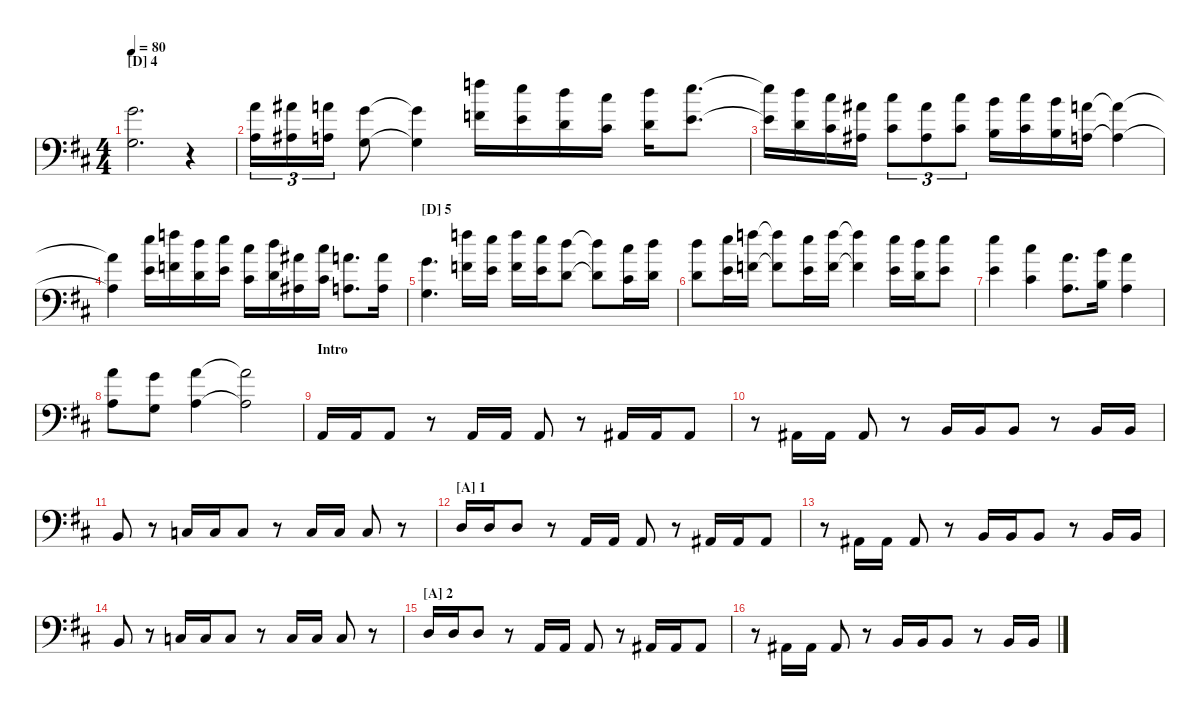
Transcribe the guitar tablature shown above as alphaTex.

\hideDynamics
\bracketExtendMode nobrackets
\singleTrackTrackNamePolicy hidden
\multiTrackTrackNamePolicy hidden
\otherSystemsTrackNameOrientation horizontal
\track ("Strings 1" "S-Gt") {instrument stringensemble1}
\staff {score}
\tuning (E4 B3 G3 D3 A2 E2)
\ts (4 4)
\section ("D" "4")
\tempo 80
\clef f4
\ks d
(3.1{acc forcenatural} 0.3{acc forcenatural}).2{d dy f beam Down} r.4{beam Down} |
(5.1{acc forcenatural} 2.3{acc forcenatural}).16{tu (3 2) beam Down} (6.1{acc #} 3.3{acc #}).16{tu (3 2) beam Down} (5.1{acc forcenatural} 2.3{acc forcenatural}).16{tu (3 2) beam Down} (3.1{acc forcenatural} 0.3{acc forcenatural}).8{beam Down} (3.1{t acc forcenatural} 0.3{t acc forcenatural}).4{beam Down} (13.1{acc forcenatural} 6.2{acc forcenatural}).16{beam Down} (12.1{acc forcenatural} 5.2{acc forcenatural}).16{beam Down} (10.1{acc forcenatural} 3.2{acc forcenatural}).16{beam Down} (9.1{acc #} 2.2{acc #}).16{beam Down} (10.1{acc forcenatural} 3.2{acc forcenatural}).16{beam Down} (12.1{acc forcenatural} 5.2{acc forcenatural}).8{d beam Down} |
(12.1{t acc forcenatural} 5.2{t acc forcenatural}).16{beam Down} (10.1{acc forcenatural} 3.2{acc forcenatural}).16{beam Down} (9.1{acc #} 2.2{acc #}).16{beam Down} (6.1{acc #} 3.3{acc #}).16{beam Down} (9.1{acc #} 2.2{acc #}).8{tu (3 2) beam Down} (6.1{acc #} 3.3{acc #}).8{tu (3 2) beam Down} (9.1{acc #} 2.2{acc #}).8{tu (3 2) beam Down} (7.1{acc forcenatural} 0.2{acc forcenatural}).16{beam Down} (9.1{acc #} 2.2{acc #}).16{beam Down} (7.1{acc forcenatural} 0.2{acc forcenatural}).16{beam Down} (5.1{acc forcenatural} 2.3{acc forcenatural}).16{beam Down} (5.1{t acc forcenatural} 2.3{t acc forcenatural}).4{beam Down} |
(5.1{t acc forcenatural} 2.3{t acc forcenatural}).4{beam Down} (12.1{acc forcenatural} 5.2{acc forcenatural}).16{beam Down} (13.1{acc forcenatural} 6.2{acc forcenatural}).16{beam Down} (10.1{acc forcenatural} 3.2{acc forcenatural}).16{beam Down} (12.1{acc forcenatural} 5.2{acc forcenatural}).16{beam Down} (9.1{acc #} 2.2{acc #}).16{beam Down} (10.1{acc forcenatural} 3.2{acc forcenatural}).16{beam Down} (6.1{acc #} 3.3{acc #}).16{beam Down} (9.1{acc #} 2.2{acc #}).16{beam Down} (5.1{acc forcenatural} 2.3{acc forcenatural}).8{d beam Down} (5.1{acc forcenatural} 2.3{acc forcenatural}).16{beam Down} |
\section ("D" "5")
(3.1{acc forcenatural} 0.3{acc forcenatural}).4{d beam Down} (13.1{acc forcenatural} 6.2{acc forcenatural}).16{beam Down} (12.1{acc forcenatural} 5.2{acc forcenatural}).16{beam Down} (13.1{acc forcenatural} 6.2{acc forcenatural}).16{beam Down} (12.1{acc forcenatural} 5.2{acc forcenatural}).16{beam Down} (10.1{acc forcenatural} 3.2{acc forcenatural}).8{beam Down} (10.1{t acc forcenatural} 3.2{t acc forcenatural}).8{beam Down} (9.1{acc #} 2.2{acc #}).16{beam Down} (10.1{acc forcenatural} 3.2{acc forcenatural}).16{beam Down} |
(10.1{acc forcenatural} 3.2{acc forcenatural}).8{beam Down} (12.1{acc forcenatural} 5.2{acc forcenatural}).16{beam Down} (13.1{acc forcenatural} 6.2{acc forcenatural}).16{beam Down} (13.1{t acc forcenatural} 6.2{t acc forcenatural}).8{beam Down} (12.1{acc forcenatural} 5.2{acc forcenatural}).16{beam Down} (13.1{acc forcenatural} 6.2{acc forcenatural}).16{beam Down} (13.1{t acc forcenatural} 6.2{t acc forcenatural}).4{beam Down} (12.1{acc forcenatural} 5.2{acc forcenatural}).16{beam Down} (10.1{acc forcenatural} 3.2{acc forcenatural}).16{beam Down} (12.1{acc forcenatural} 5.2{acc forcenatural}).8{beam Down} |
(12.1{acc forcenatural} 5.2{acc forcenatural}).4{beam Down} (9.1{acc #} 2.2{acc #}).4{beam Down} (5.1{acc forcenatural} 2.3{acc forcenatural}).8{d beam Down} (7.1{acc forcenatural} 0.2{acc forcenatural}).16{beam Down} (5.1{acc forcenatural} 2.3{acc forcenatural}).4{beam Down} |
(5.1{acc forcenatural} 2.3{acc forcenatural}).8{beam Down} (3.1{acc forcenatural} 0.3{acc forcenatural}).8{beam Down} (5.1{acc forcenatural} 2.3{acc forcenatural}).4{beam Down} (5.1{t acc forcenatural} 2.3{t acc forcenatural}).2{beam Down} |
\section ("" "Intro")
0.5{acc forcenatural}.16{beam Up} 0.5{acc forcenatural}.16{beam Up} 0.5{acc forcenatural}.8{beam Up} r.8{beam Up} 0.5{acc forcenatural}.16{beam Up} 0.5{acc forcenatural}.16{beam Up} 0.5{acc forcenatural}.8{beam Up} r.8{beam Up} 1.5{acc #}.16{beam Up} 1.5{acc #}.16{beam Up} 1.5{acc #}.8{beam Up} |
r.8{beam Down} 1.5{acc #}.16{beam Up} 1.5{acc #}.16{beam Up} 1.5{acc #}.8{beam Up} r.8{beam Up} 2.5{acc forcenatural}.16{beam Up} 2.5{acc forcenatural}.16{beam Up} 2.5{acc forcenatural}.8{beam Up} r.8{beam Up} 2.5{acc forcenatural}.16{beam Up} 2.5{acc forcenatural}.16{beam Up} |
2.5{acc forcenatural}.8{beam Up} r.8{beam Up} 3.5{acc forcenatural}.16{beam Up} 3.5{acc forcenatural}.16{beam Up} 3.5{acc forcenatural}.8{beam Up} r.8{beam Up} 3.5{acc forcenatural}.16{beam Up} 3.5{acc forcenatural}.16{beam Up} 3.5{acc forcenatural}.8{beam Up} r.8{beam Up} |
\section ("A" "1")
0.4{acc forcenatural}.16{beam Up} 0.4{acc forcenatural}.16{beam Up} 0.4{acc forcenatural}.8{beam Up} r.8{beam Up} 0.5{acc forcenatural}.16{beam Up} 0.5{acc forcenatural}.16{beam Up} 0.5{acc forcenatural}.8{beam Up} r.8{beam Up} 1.5{acc #}.16{beam Up} 1.5{acc #}.16{beam Up} 1.5{acc #}.8{beam Up} |
r.8{beam Down} 1.5{acc #}.16{beam Up} 1.5{acc #}.16{beam Up} 1.5{acc #}.8{beam Up} r.8{beam Up} 2.5{acc forcenatural}.16{beam Up} 2.5{acc forcenatural}.16{beam Up} 2.5{acc forcenatural}.8{beam Up} r.8{beam Up} 2.5{acc forcenatural}.16{beam Up} 2.5{acc forcenatural}.16{beam Up} |
2.5{acc forcenatural}.8{beam Up} r.8{beam Up} 3.5{acc forcenatural}.16{beam Up} 3.5{acc forcenatural}.16{beam Up} 3.5{acc forcenatural}.8{beam Up} r.8{beam Up} 3.5{acc forcenatural}.16{beam Up} 3.5{acc forcenatural}.16{beam Up} 3.5{acc forcenatural}.8{beam Up} r.8{beam Up} |
\section ("A" "2")
0.4{acc forcenatural}.16{beam Up} 0.4{acc forcenatural}.16{beam Up} 0.4{acc forcenatural}.8{beam Up} r.8{beam Up} 0.5{acc forcenatural}.16{beam Up} 0.5{acc forcenatural}.16{beam Up} 0.5{acc forcenatural}.8{beam Up} r.8{beam Up} 1.5{acc #}.16{beam Up} 1.5{acc #}.16{beam Up} 1.5{acc #}.8{beam Up} |
r.8{beam Down} 1.5{acc #}.16{beam Up} 1.5{acc #}.16{beam Up} 1.5{acc #}.8{beam Up} r.8{beam Up} 2.5{acc forcenatural}.16{beam Up} 2.5{acc forcenatural}.16{beam Up} 2.5{acc forcenatural}.8{beam Up} r.8{beam Up} 2.5{acc forcenatural}.16{beam Up} 2.5{acc forcenatural}.16{beam Up}
